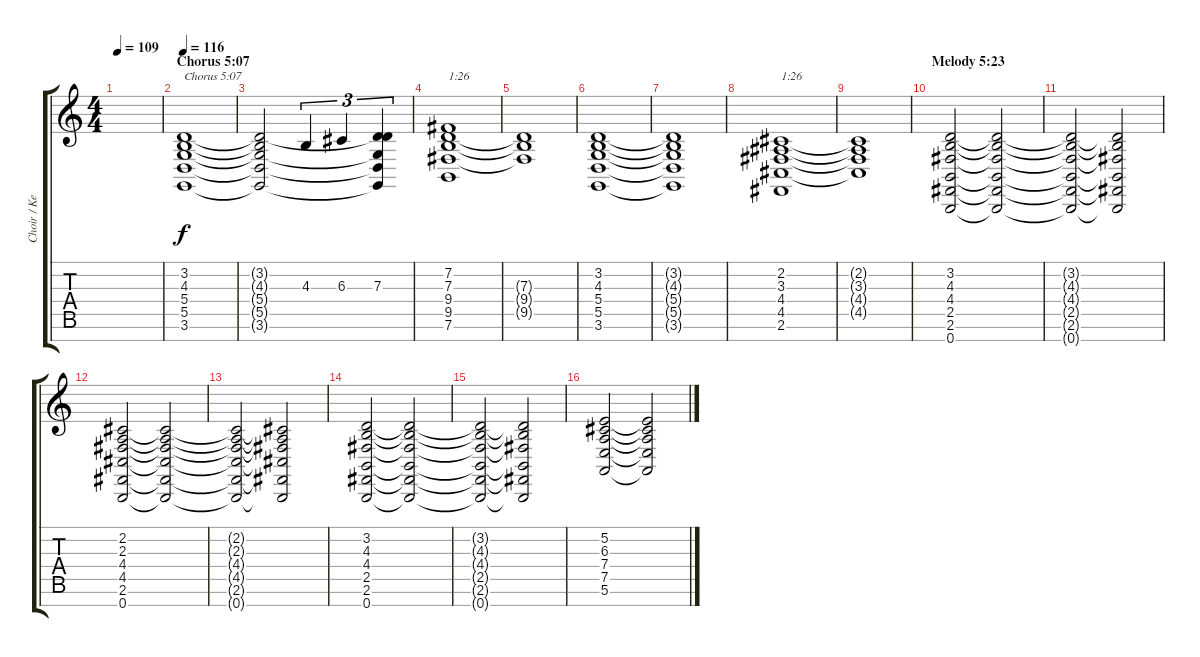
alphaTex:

\track ("Choir / Keys" "Choir / Ke") {instrument choiraahs}
\staff {score tabs}
\tuning (E4 B3 G3 D3 A2 E2 B1) {hide}
\ts (4 4)
\tempo 109
\clef g2
\ks c
|
\section ("" "Chorus 5:07")
\tempo 116
(3.2 4.3 5.4 5.5 3.6).1{txt "Chorus 5:07"} |
(3.2{t} 4.3{t} 5.4{t} 5.5{t} 3.6{t}).2 4.3.4{tu (3 2)} 6.3.4{tu (3 2)} (3.2{t} 7.3 5.4{t} 5.5{t} 3.6{t}).4{tu (3 2)} |
(7.2 7.3 9.4 9.5 7.6).1{txt "1:26"} |
(7.3{t} 9.4{t} 9.5{t}).1 |
(3.2 4.3 5.4 5.5 3.6).1 |
(3.2{t} 4.3{t} 5.4{t} 5.5{t} 3.6{t}).1 |
(2.2 3.3 4.4 4.5 2.6).1{txt "1:26"} |
(2.2{t} 3.3{t} 4.4{t} 4.5{t}).1 |
\section ("" "Melody 5:23")
(3.2 4.3 4.4 2.5 2.6 0.7).2{volume 5} (3.2{t} 4.3{t} 4.4{t} 2.5{t} 2.6{t} 0.7{t}).2 |
(3.2{t} 4.3{t} 4.4{t} 2.5{t} 2.6{t} 0.7{t}).2 (3.2{t} 4.3{t} 4.4{t} 2.5{t} 2.6{t} 0.7{t}).2 |
(2.2 2.3 4.4 4.5 2.6 0.7).2 (2.2{t} 2.3{t} 4.4{t} 4.5{t} 2.6{t} 0.7{t}).2 |
(2.2{t} 2.3{t} 4.4{t} 4.5{t} 2.6{t} 0.7{t}).2 (2.2{t} 2.3{t} 4.4{t} 4.5{t} 2.6{t} 0.7{t}).2 |
(3.2 4.3 4.4 2.5 2.6 0.7).2 (3.2{t} 4.3{t} 4.4{t} 2.5{t} 2.6{t} 0.7{t}).2 |
(3.2{t} 4.3{t} 4.4{t} 2.5{t} 2.6{t} 0.7{t}).2 (3.2{t} 4.3{t} 4.4{t} 2.5{t} 2.6{t} 0.7{t}).2 |
(5.2 6.3 7.4 7.5 5.6).2 (5.2{t} 6.3{t} 7.4{t} 7.5{t} 5.6{t}).2
